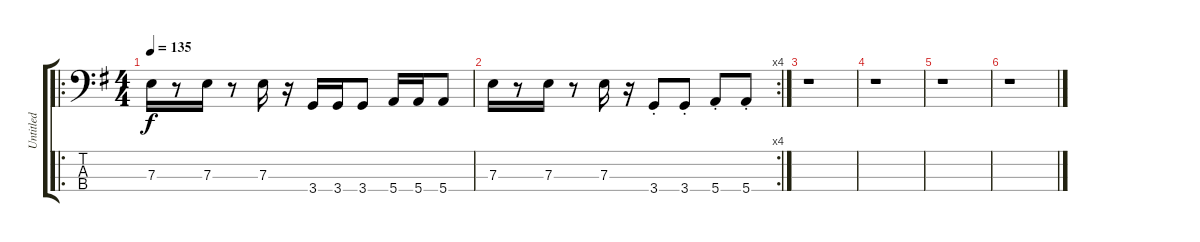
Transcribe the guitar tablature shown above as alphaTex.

\track ("Untitled" "Untitled") {instrument electricbassfinger}
\staff {score tabs}
\tuning (G2 D2 A1 E1) {hide}
\ro
\ts (4 4)
\tempo 135
\clef f4
\ks g
7.3.16{dy f} r.8 7.3.16 r.8 7.3.16 r.16 3.4.16 3.4.16 3.4.8 5.4.16 5.4.16 5.4.8 |
\rc 4
7.3.16 r.8 7.3.16 r.8 7.3.16 r.16 3.4{st}.8 3.4{st}.8 5.4{st}.8 5.4{st}.8 |
r.1 |
r.1 |
r.1 |
r.1
